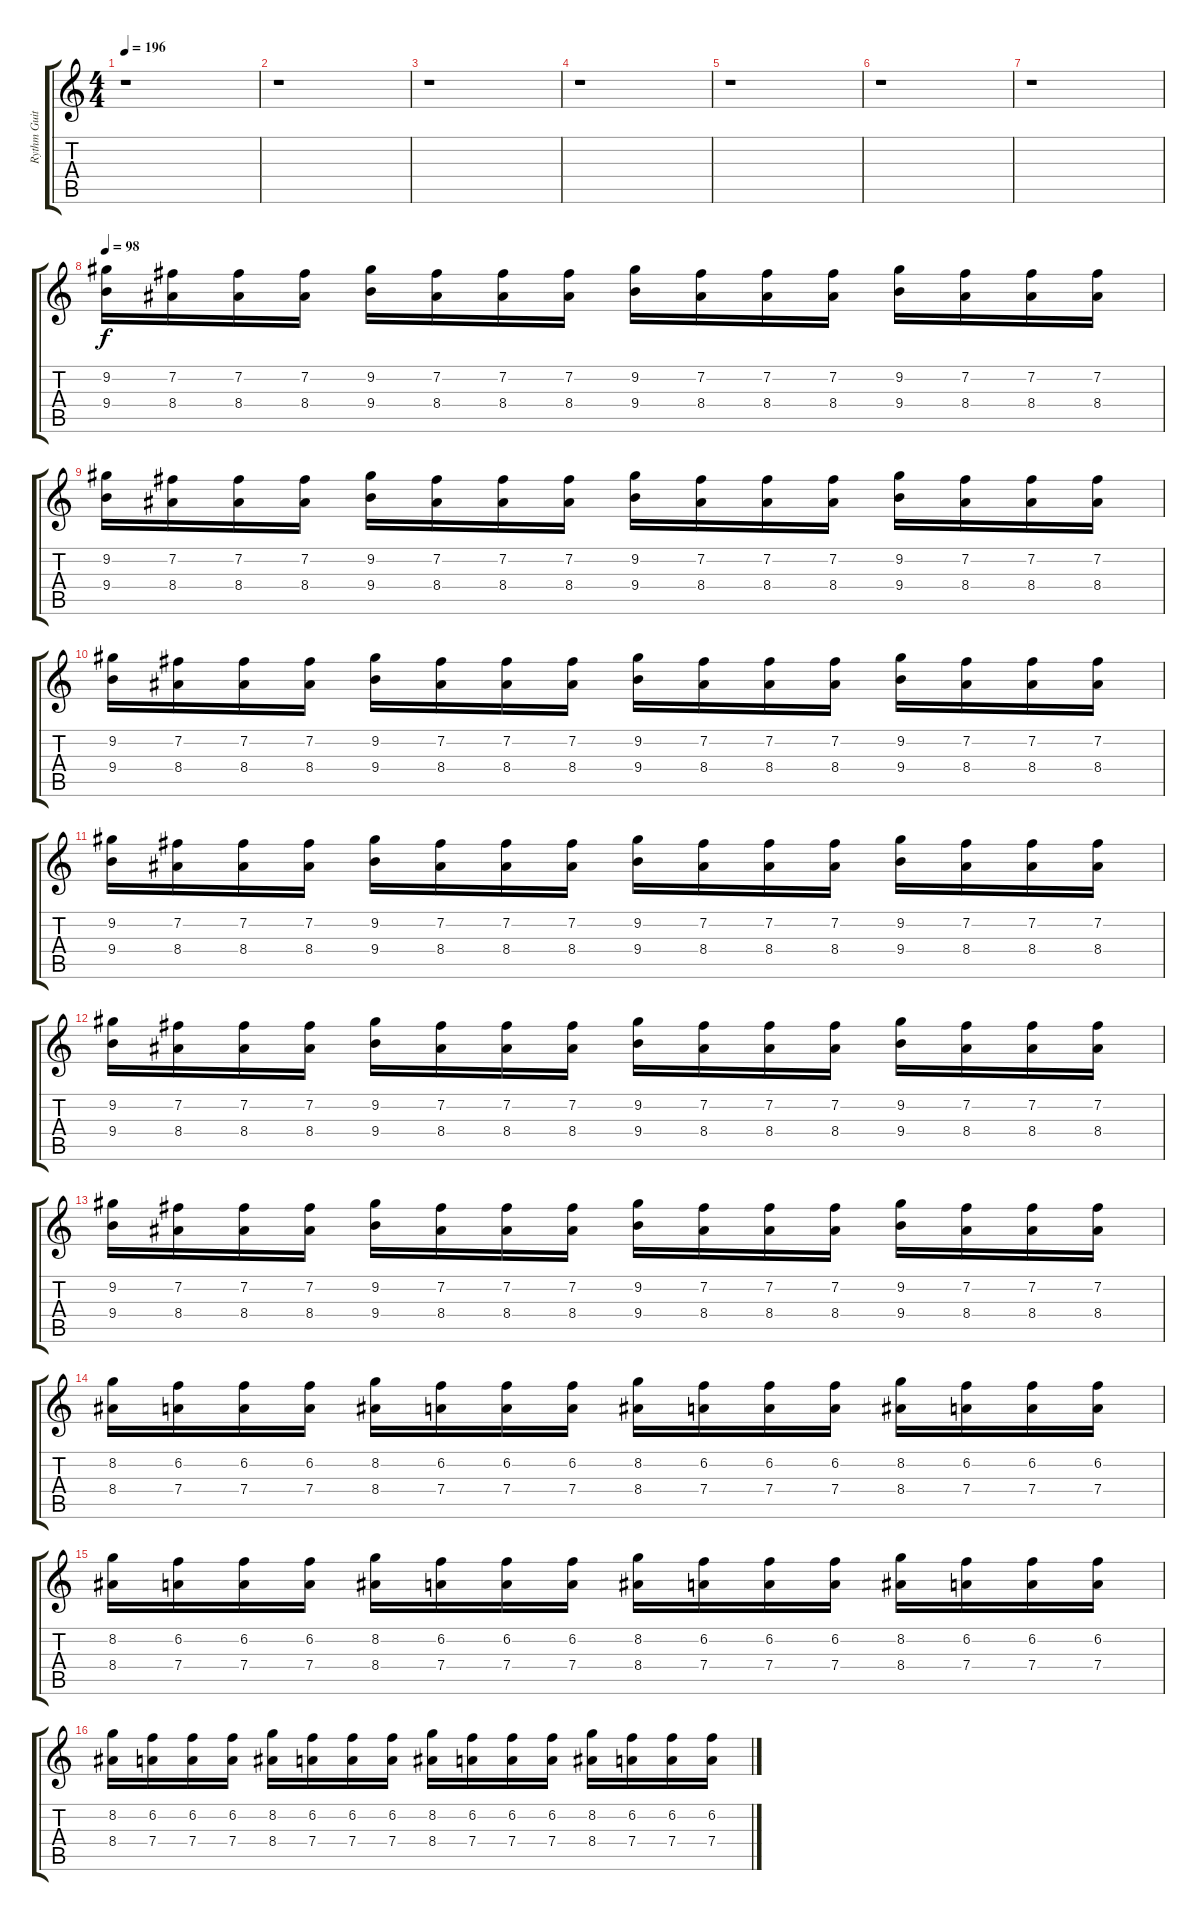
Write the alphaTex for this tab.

\track ("Rythm Guitar 2 (Clean) " "Rythm Guit") {instrument electricguitarclean}
\staff {score tabs}
\tuning (E4 B3 G3 D3 A2 E2) {hide}
\ts (4 4)
\tempo 196
\clef g2
\ks c
r.1{dy f} |
r.1 |
r.1 |
r.1 |
r.1 |
r.1 |
r.1 |
\tempo 98
(9.2 9.4).16 (7.2 8.4).16 (7.2 8.4).16 (7.2 8.4).16 (9.2 9.4).16 (7.2 8.4).16 (7.2 8.4).16 (7.2 8.4).16 (9.2 9.4).16 (7.2 8.4).16 (7.2 8.4).16 (7.2 8.4).16 (9.2 9.4).16 (7.2 8.4).16 (7.2 8.4).16 (7.2 8.4).16 |
(9.2 9.4).16 (7.2 8.4).16 (7.2 8.4).16 (7.2 8.4).16 (9.2 9.4).16 (7.2 8.4).16 (7.2 8.4).16 (7.2 8.4).16 (9.2 9.4).16 (7.2 8.4).16 (7.2 8.4).16 (7.2 8.4).16 (9.2 9.4).16 (7.2 8.4).16 (7.2 8.4).16 (7.2 8.4).16 |
(9.2 9.4).16 (7.2 8.4).16 (7.2 8.4).16 (7.2 8.4).16 (9.2 9.4).16 (7.2 8.4).16 (7.2 8.4).16 (7.2 8.4).16 (9.2 9.4).16 (7.2 8.4).16 (7.2 8.4).16 (7.2 8.4).16 (9.2 9.4).16 (7.2 8.4).16 (7.2 8.4).16 (7.2 8.4).16 |
(9.2 9.4).16 (7.2 8.4).16 (7.2 8.4).16 (7.2 8.4).16 (9.2 9.4).16 (7.2 8.4).16 (7.2 8.4).16 (7.2 8.4).16 (9.2 9.4).16 (7.2 8.4).16 (7.2 8.4).16 (7.2 8.4).16 (9.2 9.4).16 (7.2 8.4).16 (7.2 8.4).16 (7.2 8.4).16 |
(9.2 9.4).16 (7.2 8.4).16 (7.2 8.4).16 (7.2 8.4).16 (9.2 9.4).16 (7.2 8.4).16 (7.2 8.4).16 (7.2 8.4).16 (9.2 9.4).16 (7.2 8.4).16 (7.2 8.4).16 (7.2 8.4).16 (9.2 9.4).16 (7.2 8.4).16 (7.2 8.4).16 (7.2 8.4).16 |
(9.2 9.4).16 (7.2 8.4).16 (7.2 8.4).16 (7.2 8.4).16 (9.2 9.4).16 (7.2 8.4).16 (7.2 8.4).16 (7.2 8.4).16 (9.2 9.4).16 (7.2 8.4).16 (7.2 8.4).16 (7.2 8.4).16 (9.2 9.4).16 (7.2 8.4).16 (7.2 8.4).16 (7.2 8.4).16 |
(8.2 8.4).16 (6.2 7.4).16 (6.2 7.4).16 (6.2 7.4).16 (8.2 8.4).16 (6.2 7.4).16 (6.2 7.4).16 (6.2 7.4).16 (8.2 8.4).16 (6.2 7.4).16 (6.2 7.4).16 (6.2 7.4).16 (8.2 8.4).16 (6.2 7.4).16 (6.2 7.4).16 (6.2 7.4).16 |
(8.2 8.4).16 (6.2 7.4).16 (6.2 7.4).16 (6.2 7.4).16 (8.2 8.4).16 (6.2 7.4).16 (6.2 7.4).16 (6.2 7.4).16 (8.2 8.4).16 (6.2 7.4).16 (6.2 7.4).16 (6.2 7.4).16 (8.2 8.4).16 (6.2 7.4).16 (6.2 7.4).16 (6.2 7.4).16 |
(8.2 8.4).16 (6.2 7.4).16 (6.2 7.4).16 (6.2 7.4).16 (8.2 8.4).16 (6.2 7.4).16 (6.2 7.4).16 (6.2 7.4).16 (8.2 8.4).16 (6.2 7.4).16 (6.2 7.4).16 (6.2 7.4).16 (8.2 8.4).16 (6.2 7.4).16 (6.2 7.4).16 (6.2 7.4).16
